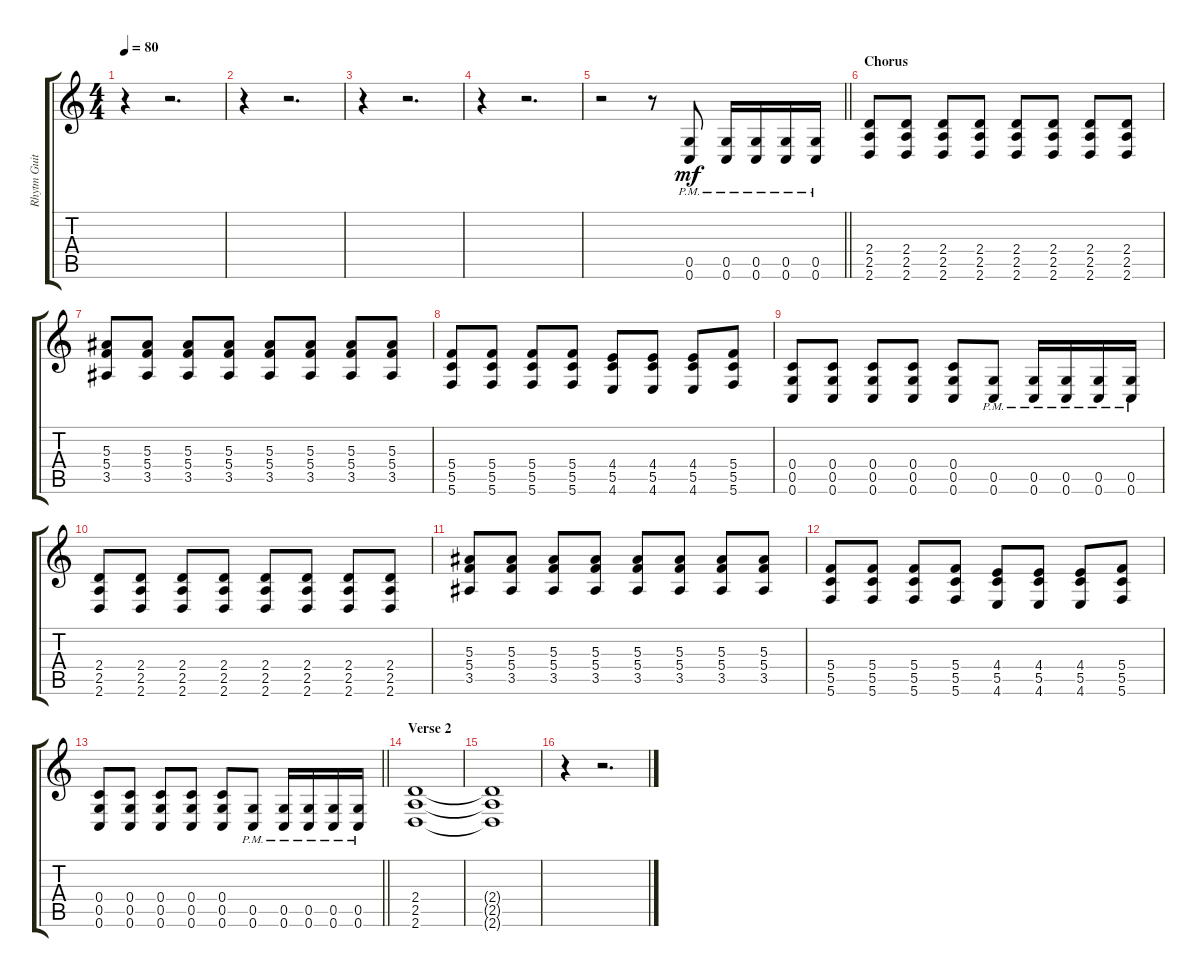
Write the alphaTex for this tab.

\track ("Rhytm Guitar 2" "Rhytm Guit") {instrument distortionguitar}
\staff {score tabs}
\tuning (D4 A3 F3 C3 G2 C2) {hide}
\ts (4 4)
\tempo 80
\clef g2
\ks c
r.4{dy mf} r.2{d} |
r.4 r.2{d} |
r.4 r.2{d} |
r.4 r.2{d} |
\barLineRight lightlight
r.2 r.8 (0.5{pm} 0.6{pm}).8 (0.5{pm} 0.6{pm}).16 (0.5{pm} 0.6{pm}).16 (0.5{pm} 0.6{pm}).16 (0.5{pm} 0.6{pm}).16 |
\section ("" "Chorus")
(2.4 2.5 2.6).8 (2.4 2.5 2.6).8 (2.4 2.5 2.6).8 (2.4 2.5 2.6).8 (2.4 2.5 2.6).8 (2.4 2.5 2.6).8 (2.4 2.5 2.6).8 (2.4 2.5 2.6).8 |
(5.3 5.4 3.5).8 (5.3 5.4 3.5).8 (5.3 5.4 3.5).8 (5.3 5.4 3.5).8 (5.3 5.4 3.5).8 (5.3 5.4 3.5).8 (5.3 5.4 3.5).8 (5.3 5.4 3.5).8 |
(5.4 5.5 5.6).8 (5.4 5.5 5.6).8 (5.4 5.5 5.6).8 (5.4 5.5 5.6).8 (4.4 5.5 4.6).8 (4.4 5.5 4.6).8 (4.4 5.5 4.6).8 (5.4 5.5 5.6).8 |
(0.4 0.5 0.6).8 (0.4 0.5 0.6).8 (0.4 0.5 0.6).8 (0.4 0.5 0.6).8 (0.4 0.5 0.6).8 (0.5{pm} 0.6{pm}).8 (0.5{pm} 0.6{pm}).16 (0.5{pm} 0.6{pm}).16 (0.5{pm} 0.6{pm}).16 (0.5{pm} 0.6{pm}).16 |
(2.4 2.5 2.6).8 (2.4 2.5 2.6).8 (2.4 2.5 2.6).8 (2.4 2.5 2.6).8 (2.4 2.5 2.6).8 (2.4 2.5 2.6).8 (2.4 2.5 2.6).8 (2.4 2.5 2.6).8 |
(5.3 5.4 3.5).8 (5.3 5.4 3.5).8 (5.3 5.4 3.5).8 (5.3 5.4 3.5).8 (5.3 5.4 3.5).8 (5.3 5.4 3.5).8 (5.3 5.4 3.5).8 (5.3 5.4 3.5).8 |
(5.4 5.5 5.6).8 (5.4 5.5 5.6).8 (5.4 5.5 5.6).8 (5.4 5.5 5.6).8 (4.4 5.5 4.6).8 (4.4 5.5 4.6).8 (4.4 5.5 4.6).8 (5.4 5.5 5.6).8 |
\barLineRight lightlight
(0.4 0.5 0.6).8 (0.4 0.5 0.6).8 (0.4 0.5 0.6).8 (0.4 0.5 0.6).8 (0.4 0.5 0.6).8 (0.5{pm} 0.6{pm}).8 (0.5{pm} 0.6{pm}).16 (0.5{pm} 0.6{pm}).16 (0.5{pm} 0.6{pm}).16 (0.5{pm} 0.6{pm}).16 |
\section ("" "Verse 2")
(2.4 2.5 2.6).1 |
(2.4{t} 2.5{t} 2.6{t}).1 |
r.4 r.2{d}
